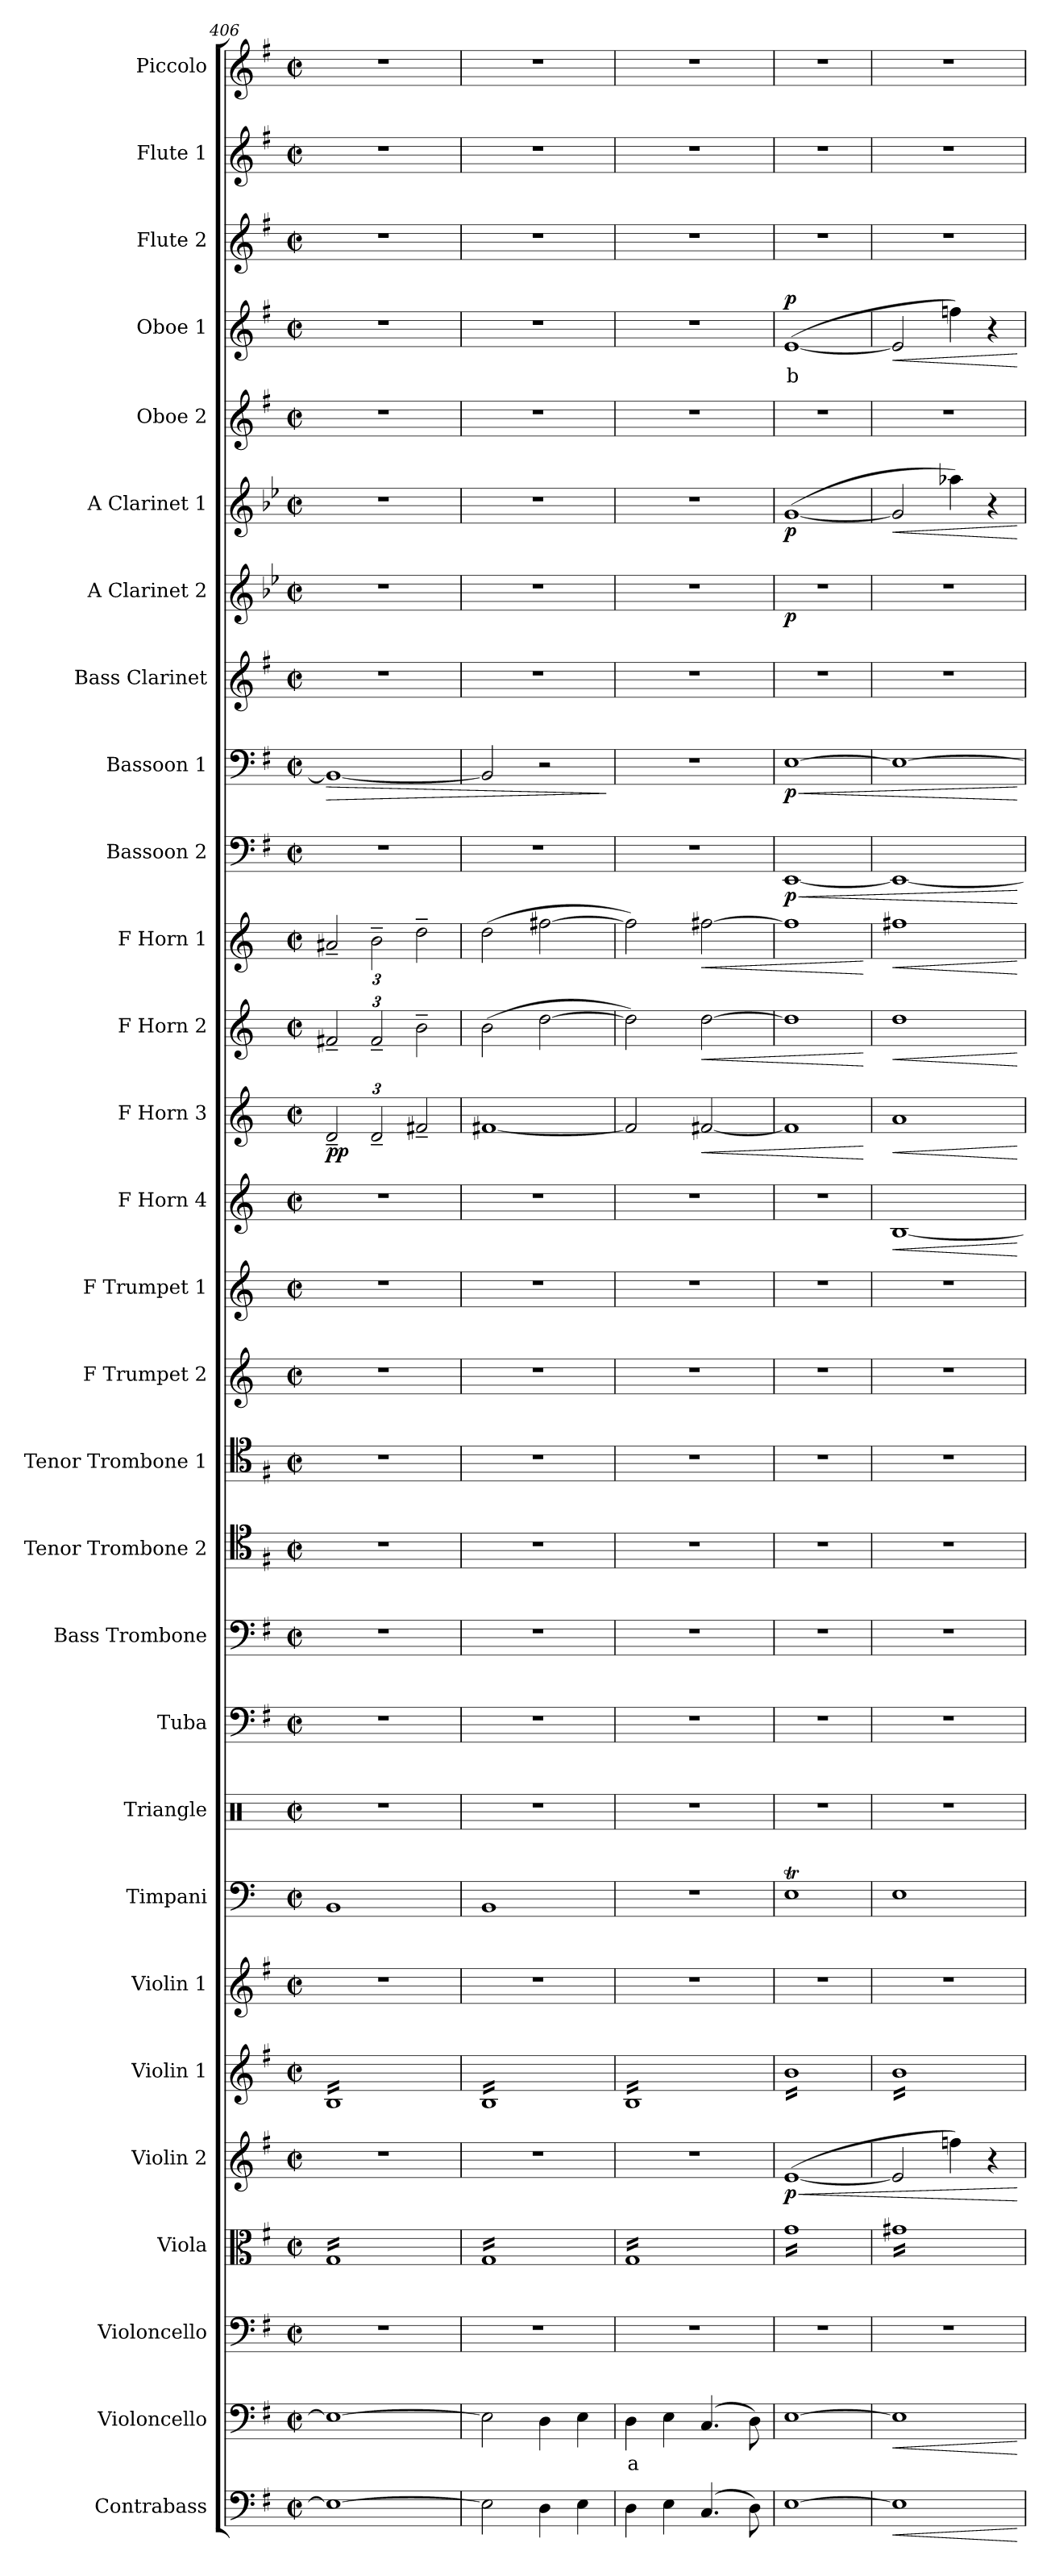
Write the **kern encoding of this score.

**kern	**dynam	**kern	**text	**dynam	**kern	**kern	**kern	**dynam	**kern	**kern	**kern	**kern	**kern	**kern	**kern	**kern	**kern	**kern	**kern	**dynam	**kern	**dynam	**kern	**dynam	**kern	**dynam	**kern	**dynam	**kern	**dynam	**kern	**kern	**dynam	**kern	**dynam	**kern	**kern	**text	**dynam	**kern	**kern	**kern
*part29	*part29	*part28	*part28	*part28	*part27	*part26	*part25	*part25	*part24	*part23	*part22	*part21	*part20	*part19	*part18	*part17	*part16	*part15	*part14	*part14	*part13	*part13	*part12	*part12	*part11	*part11	*part10	*part10	*part9	*part9	*part8	*part7	*part7	*part6	*part6	*part5	*part4	*part4	*part4	*part3	*part2	*part1
*staff29	*staff29	*staff28	*staff28	*staff28	*staff27	*staff26	*staff25	*staff25	*staff24	*staff23	*staff22	*staff21	*staff20	*staff19	*staff18	*staff17	*staff16	*staff15	*staff14	*staff14	*staff13	*staff13	*staff12	*staff12	*staff11	*staff11	*staff10	*staff10	*staff9	*staff9	*staff8	*staff7	*staff7	*staff6	*staff6	*staff5	*staff4	*staff4	*staff4	*staff3	*staff2	*staff1
*I"Contrabass	*	*I"Violoncello	*	*	*I"Violoncello	*I"Viola	*I"Violin 2	*	*I"Violin 1	*I"Violin 1	*I"Timpani	*I"Triangle	*I"Tuba	*I"Bass Trombone	*I"Tenor Trombone 2	*I"Tenor Trombone 1	*I"F Trumpet 2	*I"F Trumpet 1	*I"F Horn 4	*	*I"F Horn 3	*	*I"F Horn 2	*	*I"F Horn 1	*	*I"Bassoon 2	*	*I"Bassoon 1	*	*I"Bass Clarinet	*I"A Clarinet 2	*	*I"A Clarinet 1	*	*I"Oboe 2	*I"Oboe 1	*	*	*I"Flute 2	*I"Flute 1	*I"Piccolo
*I'Cb	*	*I'Vc	*	*	*I'Vc	*I'Vla	*I'Vln 2	*	*I'Vln 1	*I'Vln 1	*I'Timp	*I'Trgl	*I'Tba	*I'B.Tbn	*I'Tbn 2	*I'Tbn 1	*I'Tpt 2	*I'Tpt 1	*I'Hn 4	*	*I'Hn 3	*	*I'Hn 2	*	*I'Hn 1	*	*I'Bsn 2	*	*I'Bsn 1	*	*I'B.Cl	*I'Cl 2	*	*I'Cl 1	*	*I'Ob 2	*I'Ob 1	*	*	*I'Fl 2	*I'Fl 1	*I'Picc
*clefF4	*	*clefF4	*	*	*clefF4	*clefC3	*clefG2	*	*clefG2	*clefG2	*clefF4	*clefX	*clefF4	*clefF4	*clefC4	*clefC4	*clefG2	*clefG2	*clefG2	*	*clefG2	*	*clefG2	*	*clefG2	*	*clefF4	*	*clefF4	*	*clefG2	*clefG2	*	*clefG2	*	*clefG2	*clefG2	*	*	*clefG2	*clefG2	*clefG2
*ITrd7c12	*	*	*	*	*	*	*	*	*	*	*	*	*	*	*	*	*ITrd-3c-5	*ITrd-3c-5	*ITrd4c7	*	*ITrd4c7	*	*ITrd4c7	*	*ITrd4c7	*	*	*	*	*	*ITrd8c14	*ITrd2c3	*	*ITrd2c3	*	*	*	*	*	*	*	*ITrd-7c-12
*k[f#]	*	*k[f#]	*	*	*k[f#]	*k[f#]	*k[f#]	*	*k[f#]	*k[f#]	*k[]	*k[]	*k[f#]	*k[f#]	*k[f#]	*k[f#]	*k[b-]	*k[b-]	*k[b-]	*	*k[b-]	*	*k[b-]	*	*k[b-]	*	*k[f#]	*	*k[f#]	*	*k[f#]	*k[f#]	*	*k[f#]	*	*k[f#]	*k[f#]	*	*	*k[f#]	*k[f#]	*k[f#]
*M2/2	*	*M2/2	*	*	*M2/2	*M2/2	*M2/2	*	*M2/2	*M2/2	*M2/2	*M2/2	*M2/2	*M2/2	*M2/2	*M2/2	*M2/2	*M2/2	*M2/2	*	*M2/2	*	*M2/2	*	*M2/2	*	*M2/2	*	*M2/2	*	*M2/2	*M2/2	*	*M2/2	*	*M2/2	*M2/2	*	*	*M2/2	*M2/2	*M2/2
*met(c|)	*	*met(c|)	*	*	*met(c|)	*met(c|)	*met(c|)	*	*met(c|)	*met(c|)	*met(c|)	*met(c|)	*met(c|)	*met(c|)	*met(c|)	*met(c|)	*met(c|)	*met(c|)	*met(c|)	*	*met(c|)	*	*met(c|)	*	*met(c|)	*	*met(c|)	*	*met(c|)	*	*met(c|)	*met(c|)	*	*met(c|)	*	*met(c|)	*met(c|)	*	*	*met(c|)	*met(c|)	*met(c|)
*	*	*	*	*	*	*	*	*	*	*	*	*	*	*	*	*	*	*	*	*	*Xbrackettup	*	*Xbrackettup	*	*Xbrackettup	*	*	*	*	*	*	*	*	*	*	*	*	*	*	*	*	*
=406	=406	=406	=406	=406	=406	=406	=406	=406	=406	=406	=406	=406	=406	=406	=406	=406	=406	=406	=406	=406	=406	=406	=406	=406	=406	=406	=406	=406	=406	=406	=406	=406	=406	=406	=406	=406	=406	=406	=406	=406	=406	=406
!	!	!	!	!	!	!	!	!	!	!	!	!	!	!	!	!	!	!	!	!	!	!LO:DY:b	!	!	!	!	!	!	!	!LO:HP:b	!	!	!	!	!	!	!	!	!	!	!	!
*	*	*	*	*	*	*tremolo	*	*	*	*	*	*	*	*	*	*	*	*	*	*	*	*	*	*	*	*	*	*	*	*	*	*	*	*	*	*	*	*	*	*	*	*
*	*	*	*	*	*	*	*	*	*tremolo	*	*	*	*	*	*	*	*	*	*	*	*	*	*	*	*	*	*	*	*	*	*	*	*	*	*	*	*	*	*	*	*	*
1EE_	.	1E_	.	.	1r	16GLL	1r	.	16BLL	1r	1BB	1r	1r	1r	1r	1r	1r	1r	1r	.	3G~/	pp	3Bn~/	.	3d#X~/	.	1r	.	1BB_	>	1r	1r	.	1r	.	1r	1r	.	.	1r	1r	1r
.	.	.	.	.	.	16G	.	.	16B	.	.	.	.	.	.	.	.	.	.	.	.	.	.	.	.	.	.	.	.	.	.	.	.	.	.	.	.	.	.	.	.	.
.	.	.	.	.	.	16G	.	.	16B	.	.	.	.	.	.	.	.	.	.	.	.	.	.	.	.	.	.	.	.	.	.	.	.	.	.	.	.	.	.	.	.	.
.	.	.	.	.	.	16G	.	.	16B	.	.	.	.	.	.	.	.	.	.	.	.	.	.	.	.	.	.	.	.	.	.	.	.	.	.	.	.	.	.	.	.	.
.	.	.	.	.	.	16G	.	.	16B	.	.	.	.	.	.	.	.	.	.	.	.	.	.	.	.	.	.	.	.	.	.	.	.	.	.	.	.	.	.	.	.	.
.	.	.	.	.	.	16G	.	.	16B	.	.	.	.	.	.	.	.	.	.	.	.	.	.	.	.	.	.	.	.	.	.	.	.	.	.	.	.	.	.	.	.	.
.	.	.	.	.	.	.	.	.	.	.	.	.	.	.	.	.	.	.	.	.	3G~/	.	3B~/	.	3e~\	.	.	.	.	.	.	.	.	.	.	.	.	.	.	.	.	.
.	.	.	.	.	.	16G	.	.	16B	.	.	.	.	.	.	.	.	.	.	.	.	.	.	.	.	.	.	.	.	.	.	.	.	.	.	.	.	.	.	.	.	.
.	.	.	.	.	.	16G	.	.	16B	.	.	.	.	.	.	.	.	.	.	.	.	.	.	.	.	.	.	.	.	.	.	.	.	.	.	.	.	.	.	.	.	.
.	.	.	.	.	.	16G	.	.	16B	.	.	.	.	.	.	.	.	.	.	.	.	.	.	.	.	.	.	.	.	.	.	.	.	.	.	.	.	.	.	.	.	.
.	.	.	.	.	.	16G	.	.	16B	.	.	.	.	.	.	.	.	.	.	.	.	.	.	.	.	.	.	.	.	.	.	.	.	.	.	.	.	.	.	.	.	.
.	.	.	.	.	.	16G	.	.	16B	.	.	.	.	.	.	.	.	.	.	.	.	.	.	.	.	.	.	.	.	.	.	.	.	.	.	.	.	.	.	.	.	.
.	.	.	.	.	.	.	.	.	.	.	.	.	.	.	.	.	.	.	.	.	3Bn~/	.	3e~\	.	3g~\	.	.	.	.	.	.	.	.	.	.	.	.	.	.	.	.	.
.	.	.	.	.	.	16G	.	.	16B	.	.	.	.	.	.	.	.	.	.	.	.	.	.	.	.	.	.	.	.	.	.	.	.	.	.	.	.	.	.	.	.	.
.	.	.	.	.	.	16G	.	.	16B	.	.	.	.	.	.	.	.	.	.	.	.	.	.	.	.	.	.	.	.	.	.	.	.	.	.	.	.	.	.	.	.	.
.	.	.	.	.	.	16G	.	.	16B	.	.	.	.	.	.	.	.	.	.	.	.	.	.	.	.	.	.	.	.	.	.	.	.	.	.	.	.	.	.	.	.	.
.	.	.	.	.	.	16G	.	.	16B	.	.	.	.	.	.	.	.	.	.	.	.	.	.	.	.	.	.	.	.	.	.	.	.	.	.	.	.	.	.	.	.	.
.	.	.	.	.	.	16GJJ	.	.	16BJJ	.	.	.	.	.	.	.	.	.	.	.	.	.	.	.	.	.	.	.	.	.	.	.	.	.	.	.	.	.	.	.	.	.
=407	=407	=407	=407	=407	=407	=407	=407	=407	=407	=407	=407	=407	=407	=407	=407	=407	=407	=407	=407	=407	=407	=407	=407	=407	=407	=407	=407	=407	=407	=407	=407	=407	=407	=407	=407	=407	=407	=407	=407	=407	=407	=407
2EE\]	.	2E\]	.	.	1r	16GLL	1r	.	16BLL	1r	1BB	1r	1r	1r	1r	1r	1r	1r	1r	.	[1Bn	.	(2e\	.	(2g\	.	1r	.	2BB/]	.	1r	1r	.	1r	.	1r	1r	.	.	1r	1r	1r
.	.	.	.	.	.	16G	.	.	16B	.	.	.	.	.	.	.	.	.	.	.	.	.	.	.	.	.	.	.	.	.	.	.	.	.	.	.	.	.	.	.	.	.
.	.	.	.	.	.	16G	.	.	16B	.	.	.	.	.	.	.	.	.	.	.	.	.	.	.	.	.	.	.	.	.	.	.	.	.	.	.	.	.	.	.	.	.
.	.	.	.	.	.	16G	.	.	16B	.	.	.	.	.	.	.	.	.	.	.	.	.	.	.	.	.	.	.	.	.	.	.	.	.	.	.	.	.	.	.	.	.
.	.	.	.	.	.	16G	.	.	16B	.	.	.	.	.	.	.	.	.	.	.	.	.	.	.	.	.	.	.	.	.	.	.	.	.	.	.	.	.	.	.	.	.
.	.	.	.	.	.	16G	.	.	16B	.	.	.	.	.	.	.	.	.	.	.	.	.	.	.	.	.	.	.	.	.	.	.	.	.	.	.	.	.	.	.	.	.
.	.	.	.	.	.	16G	.	.	16B	.	.	.	.	.	.	.	.	.	.	.	.	.	.	.	.	.	.	.	.	.	.	.	.	.	.	.	.	.	.	.	.	.
.	.	.	.	.	.	16G	.	.	16B	.	.	.	.	.	.	.	.	.	.	.	.	.	.	.	.	.	.	.	.	.	.	.	.	.	.	.	.	.	.	.	.	.
4DD\	.	4D\	.	.	.	16G	.	.	16B	.	.	.	.	.	.	.	.	.	.	.	.	.	[2g\	.	[2bn\	.	.	.	2r	.	.	.	.	.	.	.	.	.	.	.	.	.
.	.	.	.	.	.	16G	.	.	16B	.	.	.	.	.	.	.	.	.	.	.	.	.	.	.	.	.	.	.	.	.	.	.	.	.	.	.	.	.	.	.	.	.
.	.	.	.	.	.	16G	.	.	16B	.	.	.	.	.	.	.	.	.	.	.	.	.	.	.	.	.	.	.	.	.	.	.	.	.	.	.	.	.	.	.	.	.
.	.	.	.	.	.	16G	.	.	16B	.	.	.	.	.	.	.	.	.	.	.	.	.	.	.	.	.	.	.	.	.	.	.	.	.	.	.	.	.	.	.	.	.
4EE\	.	4E\	.	.	.	16G	.	.	16B	.	.	.	.	.	.	.	.	.	.	.	.	.	.	.	.	.	.	.	.	.	.	.	.	.	.	.	.	.	.	.	.	.
.	.	.	.	.	.	16G	.	.	16B	.	.	.	.	.	.	.	.	.	.	.	.	.	.	.	.	.	.	.	.	.	.	.	.	.	.	.	.	.	.	.	.	.
.	.	.	.	.	.	16G	.	.	16B	.	.	.	.	.	.	.	.	.	.	.	.	.	.	.	.	.	.	.	.	.	.	.	.	.	.	.	.	.	.	.	.	.
.	.	.	.	.	.	16GJJ	.	.	16BJJ	.	.	.	.	.	.	.	.	.	.	.	.	.	.	.	.	.	.	.	.	.	.	.	.	.	.	.	.	.	.	.	.	.
.	.	.	.	.	.	.	.	.	.	.	.	.	.	.	.	.	.	.	.	.	.	.	.	.	.	.	.	.	.	]	.	.	.	.	.	.	.	.	.	.	.	.
=408	=408	=408	=408	=408	=408	=408	=408	=408	=408	=408	=408	=408	=408	=408	=408	=408	=408	=408	=408	=408	=408	=408	=408	=408	=408	=408	=408	=408	=408	=408	=408	=408	=408	=408	=408	=408	=408	=408	=408	=408	=408	=408
!	!	!	!LO:LY:b:color=#FF0000	!	!	!	!	!	!	!	!	!	!	!	!	!	!	!	!	!	!	!	!	!	!	!	!	!	!	!	!	!	!	!	!	!	!	!	!	!	!	!
4DD\	.	4D\	a	.	1r	16GLL	1r	.	16BLL	1r	1r	1r	1r	1r	1r	1r	1r	1r	1r	.	2B/]	.	2g\])	.	2b\])	.	1r	.	1r	.	1r	1r	.	1r	.	1r	1r	.	.	1r	1r	1r
.	.	.	.	.	.	16G	.	.	16B	.	.	.	.	.	.	.	.	.	.	.	.	.	.	.	.	.	.	.	.	.	.	.	.	.	.	.	.	.	.	.	.	.
.	.	.	.	.	.	16G	.	.	16B	.	.	.	.	.	.	.	.	.	.	.	.	.	.	.	.	.	.	.	.	.	.	.	.	.	.	.	.	.	.	.	.	.
.	.	.	.	.	.	16G	.	.	16B	.	.	.	.	.	.	.	.	.	.	.	.	.	.	.	.	.	.	.	.	.	.	.	.	.	.	.	.	.	.	.	.	.
4EE\	.	4E\	.	.	.	16G	.	.	16B	.	.	.	.	.	.	.	.	.	.	.	.	.	.	.	.	.	.	.	.	.	.	.	.	.	.	.	.	.	.	.	.	.
.	.	.	.	.	.	16G	.	.	16B	.	.	.	.	.	.	.	.	.	.	.	.	.	.	.	.	.	.	.	.	.	.	.	.	.	.	.	.	.	.	.	.	.
.	.	.	.	.	.	16G	.	.	16B	.	.	.	.	.	.	.	.	.	.	.	.	.	.	.	.	.	.	.	.	.	.	.	.	.	.	.	.	.	.	.	.	.
.	.	.	.	.	.	16G	.	.	16B	.	.	.	.	.	.	.	.	.	.	.	.	.	.	.	.	.	.	.	.	.	.	.	.	.	.	.	.	.	.	.	.	.
!	!	!	!	!	!	!	!	!	!	!	!	!	!	!	!	!	!	!	!	!	!	!LO:HP:b	!	!LO:HP:b	!	!LO:HP:b	!	!	!	!	!	!	!	!	!	!	!	!	!	!	!	!
(4.CC/	.	(4.C/	.	.	.	16G	.	.	16B	.	.	.	.	.	.	.	.	.	.	.	[2Bn/	<	[2g\	<	[2bn\	<	.	.	.	.	.	.	.	.	.	.	.	.	.	.	.	.
.	.	.	.	.	.	16G	.	.	16B	.	.	.	.	.	.	.	.	.	.	.	.	.	.	.	.	.	.	.	.	.	.	.	.	.	.	.	.	.	.	.	.	.
.	.	.	.	.	.	16G	.	.	16B	.	.	.	.	.	.	.	.	.	.	.	.	.	.	.	.	.	.	.	.	.	.	.	.	.	.	.	.	.	.	.	.	.
.	.	.	.	.	.	16G	.	.	16B	.	.	.	.	.	.	.	.	.	.	.	.	.	.	.	.	.	.	.	.	.	.	.	.	.	.	.	.	.	.	.	.	.
.	.	.	.	.	.	16G	.	.	16B	.	.	.	.	.	.	.	.	.	.	.	.	.	.	.	.	.	.	.	.	.	.	.	.	.	.	.	.	.	.	.	.	.
.	.	.	.	.	.	16G	.	.	16B	.	.	.	.	.	.	.	.	.	.	.	.	.	.	.	.	.	.	.	.	.	.	.	.	.	.	.	.	.	.	.	.	.
8DD\)	.	8D\)	.	.	.	16G	.	.	16B	.	.	.	.	.	.	.	.	.	.	.	.	.	.	.	.	.	.	.	.	.	.	.	.	.	.	.	.	.	.	.	.	.
.	.	.	.	.	.	16GJJ	.	.	16BJJ	.	.	.	.	.	.	.	.	.	.	.	.	.	.	.	.	.	.	.	.	.	.	.	.	.	.	.	.	.	.	.	.	.
=409	=409	=409	=409	=409	=409	=409	=409	=409	=409	=409	=409	=409	=409	=409	=409	=409	=409	=409	=409	=409	=409	=409	=409	=409	=409	=409	=409	=409	=409	=409	=409	=409	=409	=409	=409	=409	=409	=409	=409	=409	=409	=409
!	!	!	!	!	!	!	!	!LO:HP:b	!	!	!	!	!	!	!	!	!	!	!	!	!	!	!	!	!	!	!	!LO:HP:b	!	!LO:HP:b	!	!	!	!	!	!	!	!LO:LY:b:color=#FF0000	!	!	!	!
!	!	!	!	!	!	!	!	!LO:DY:n=1:b	!	!	!	!	!	!	!	!	!	!	!	!	!	!	!	!	!	!	!	!LO:DY:n=1:b	!	!LO:DY:n=1:b	!	!	!LO:DY:b	!	!LO:DY:b	!	!	!	!LO:DY:b	!	!	!
[1EE	.	[1E	.	.	1r	16gLL	([1e	< p	16bLL	1r	1Et	1r	1r	1r	1r	1r	1r	1r	1r	.	1B]	.	1g]	.	1b]	.	[1EE	< p	[1E	< p	1r	1r	p	([1e	p	1r	([1e	b	p	1r	1r	1r
.	.	.	.	.	.	16g	.	.	16b	.	.	.	.	.	.	.	.	.	.	.	.	.	.	.	.	.	.	.	.	.	.	.	.	.	.	.	.	.	.	.	.	.
.	.	.	.	.	.	16g	.	.	16b	.	.	.	.	.	.	.	.	.	.	.	.	.	.	.	.	.	.	.	.	.	.	.	.	.	.	.	.	.	.	.	.	.
.	.	.	.	.	.	16g	.	.	16b	.	.	.	.	.	.	.	.	.	.	.	.	.	.	.	.	.	.	.	.	.	.	.	.	.	.	.	.	.	.	.	.	.
.	.	.	.	.	.	16g	.	.	16b	.	.	.	.	.	.	.	.	.	.	.	.	.	.	.	.	.	.	.	.	.	.	.	.	.	.	.	.	.	.	.	.	.
.	.	.	.	.	.	16g	.	.	16b	.	.	.	.	.	.	.	.	.	.	.	.	.	.	.	.	.	.	.	.	.	.	.	.	.	.	.	.	.	.	.	.	.
.	.	.	.	.	.	16g	.	.	16b	.	.	.	.	.	.	.	.	.	.	.	.	.	.	.	.	.	.	.	.	.	.	.	.	.	.	.	.	.	.	.	.	.
.	.	.	.	.	.	16g	.	.	16b	.	.	.	.	.	.	.	.	.	.	.	.	.	.	.	.	.	.	.	.	.	.	.	.	.	.	.	.	.	.	.	.	.
.	.	.	.	.	.	16g	.	.	16b	.	.	.	.	.	.	.	.	.	.	.	.	.	.	.	.	.	.	.	.	.	.	.	.	.	.	.	.	.	.	.	.	.
.	.	.	.	.	.	16g	.	.	16b	.	.	.	.	.	.	.	.	.	.	.	.	.	.	.	.	.	.	.	.	.	.	.	.	.	.	.	.	.	.	.	.	.
.	.	.	.	.	.	16g	.	.	16b	.	.	.	.	.	.	.	.	.	.	.	.	.	.	.	.	.	.	.	.	.	.	.	.	.	.	.	.	.	.	.	.	.
.	.	.	.	.	.	16g	.	.	16b	.	.	.	.	.	.	.	.	.	.	.	.	.	.	.	.	.	.	.	.	.	.	.	.	.	.	.	.	.	.	.	.	.
.	.	.	.	.	.	16g	.	.	16b	.	.	.	.	.	.	.	.	.	.	.	.	.	.	.	.	.	.	.	.	.	.	.	.	.	.	.	.	.	.	.	.	.
.	.	.	.	.	.	16g	.	.	16b	.	.	.	.	.	.	.	.	.	.	.	.	.	.	.	.	.	.	.	.	.	.	.	.	.	.	.	.	.	.	.	.	.
.	.	.	.	.	.	16g	.	.	16b	.	.	.	.	.	.	.	.	.	.	.	.	.	.	.	.	.	.	.	.	.	.	.	.	.	.	.	.	.	.	.	.	.
.	.	.	.	.	.	16gJJ	.	.	16bJJ	.	.	.	.	.	.	.	.	.	.	.	.	.	.	.	.	.	.	.	.	.	.	.	.	.	.	.	.	.	.	.	.	.
.	.	.	.	.	.	.	.	.	.	.	.	.	.	.	.	.	.	.	.	.	.	[	.	[	.	[	.	.	.	.	.	.	.	.	.	.	.	.	.	.	.	.
=410	=410	=410	=410	=410	=410	=410	=410	=410	=410	=410	=410	=410	=410	=410	=410	=410	=410	=410	=410	=410	=410	=410	=410	=410	=410	=410	=410	=410	=410	=410	=410	=410	=410	=410	=410	=410	=410	=410	=410	=410	=410	=410
!	!LO:HP:b	!	!	!LO:HP:b	!	!	!	!	!	!	!	!	!	!	!	!	!	!	!	!LO:HP:b	!	!LO:HP:b	!	!LO:HP:b	!	!LO:HP:b	!	!	!	!	!	!	!	!	!LO:HP:b	!	!	!	!LO:HP:b	!	!	!
1EE]	<	1E]	.	<	1r	16g#XLL	2e/]	.	16bLL	1r	1E	1r	1r	1r	1r	1r	1r	1r	[1E	<	1d	<	1g	<	1bn	<	1EE_	.	1E_	.	1r	1r	.	2e/]	<	1r	2e/]	.	<	1r	1r	1r
.	.	.	.	.	.	16g#X	.	.	16b	.	.	.	.	.	.	.	.	.	.	.	.	.	.	.	.	.	.	.	.	.	.	.	.	.	.	.	.	.	.	.	.	.
.	.	.	.	.	.	16g#X	.	.	16b	.	.	.	.	.	.	.	.	.	.	.	.	.	.	.	.	.	.	.	.	.	.	.	.	.	.	.	.	.	.	.	.	.
.	.	.	.	.	.	16g#X	.	.	16b	.	.	.	.	.	.	.	.	.	.	.	.	.	.	.	.	.	.	.	.	.	.	.	.	.	.	.	.	.	.	.	.	.
.	.	.	.	.	.	16g#X	.	.	16b	.	.	.	.	.	.	.	.	.	.	.	.	.	.	.	.	.	.	.	.	.	.	.	.	.	.	.	.	.	.	.	.	.
.	.	.	.	.	.	16g#X	.	.	16b	.	.	.	.	.	.	.	.	.	.	.	.	.	.	.	.	.	.	.	.	.	.	.	.	.	.	.	.	.	.	.	.	.
.	.	.	.	.	.	16g#X	.	.	16b	.	.	.	.	.	.	.	.	.	.	.	.	.	.	.	.	.	.	.	.	.	.	.	.	.	.	.	.	.	.	.	.	.
.	.	.	.	.	.	16g#X	.	.	16b	.	.	.	.	.	.	.	.	.	.	.	.	.	.	.	.	.	.	.	.	.	.	.	.	.	.	.	.	.	.	.	.	.
.	.	.	.	.	.	16g#X	4ffn\)	.	16b	.	.	.	.	.	.	.	.	.	.	.	.	.	.	.	.	.	.	.	.	.	.	.	.	4ffn\)	.	.	4ffn\)	.	.	.	.	.
.	.	.	.	.	.	16g#X	.	.	16b	.	.	.	.	.	.	.	.	.	.	.	.	.	.	.	.	.	.	.	.	.	.	.	.	.	.	.	.	.	.	.	.	.
.	.	.	.	.	.	16g#X	.	.	16b	.	.	.	.	.	.	.	.	.	.	.	.	.	.	.	.	.	.	.	.	.	.	.	.	.	.	.	.	.	.	.	.	.
.	.	.	.	.	.	16g#X	.	.	16b	.	.	.	.	.	.	.	.	.	.	.	.	.	.	.	.	.	.	.	.	.	.	.	.	.	.	.	.	.	.	.	.	.
.	.	.	.	.	.	16g#X	4r	.	16b	.	.	.	.	.	.	.	.	.	.	.	.	.	.	.	.	.	.	.	.	.	.	.	.	4r	.	.	4r	.	.	.	.	.
.	.	.	.	.	.	16g#X	.	.	16b	.	.	.	.	.	.	.	.	.	.	.	.	.	.	.	.	.	.	.	.	.	.	.	.	.	.	.	.	.	.	.	.	.
.	.	.	.	.	.	16g#X	.	.	16b	.	.	.	.	.	.	.	.	.	.	.	.	.	.	.	.	.	.	.	.	.	.	.	.	.	.	.	.	.	.	.	.	.
.	.	.	.	.	.	16g#XJJ	.	.	16bJJ	.	.	.	.	.	.	.	.	.	.	.	.	.	.	.	.	.	.	.	.	.	.	.	.	.	.	.	.	.	.	.	.	.
*	*	*	*	*	*	*	*	*	*Xtremolo	*	*	*	*	*	*	*	*	*	*	*	*	*	*	*	*	*	*	*	*	*	*	*	*	*	*	*	*	*	*	*	*	*
*	*	*	*	*	*	*Xtremolo	*	*	*	*	*	*	*	*	*	*	*	*	*	*	*	*	*	*	*	*	*	*	*	*	*	*	*	*	*	*	*	*	*	*	*	*
.	[	.	.	[	.	.	.	[	.	.	.	.	.	.	.	.	.	.	.	[	.	[	.	[	.	[	.	[	.	[	.	.	.	.	[	.	.	.	[	.	.	.
=	=	=	=	=	=	=	=	=	=	=	=	=	=	=	=	=	=	=	=	=	=	=	=	=	=	=	=	=	=	=	=	=	=	=	=	=	=	=	=	=	=	=
*-	*-	*-	*-	*-	*-	*-	*-	*-	*-	*-	*-	*-	*-	*-	*-	*-	*-	*-	*-	*-	*-	*-	*-	*-	*-	*-	*-	*-	*-	*-	*-	*-	*-	*-	*-	*-	*-	*-	*-	*-	*-	*-
